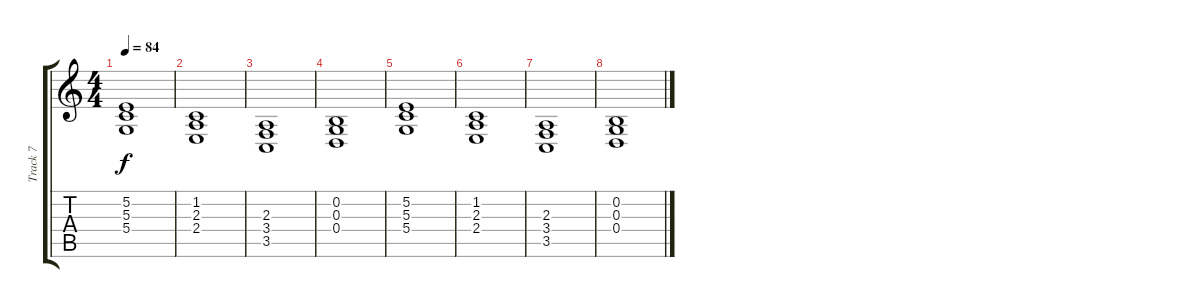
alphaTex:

\track ("Track 7" "Track 7") {instrument stringensemble1}
\staff {score tabs}
\tuning (E4 B3 G3 D3 A2 E2) {hide}
\ts (4 4)
\tempo 84
\clef g2
\ks c
(5.2 5.3 5.4).1{dy f} |
(1.2 2.3 2.4).1 |
(2.3 3.4 3.5).1 |
(0.2 0.3 0.4).1 |
(5.2 5.3 5.4).1 |
(1.2 2.3 2.4).1 |
(2.3 3.4 3.5).1 |
(0.2 0.3 0.4).1
